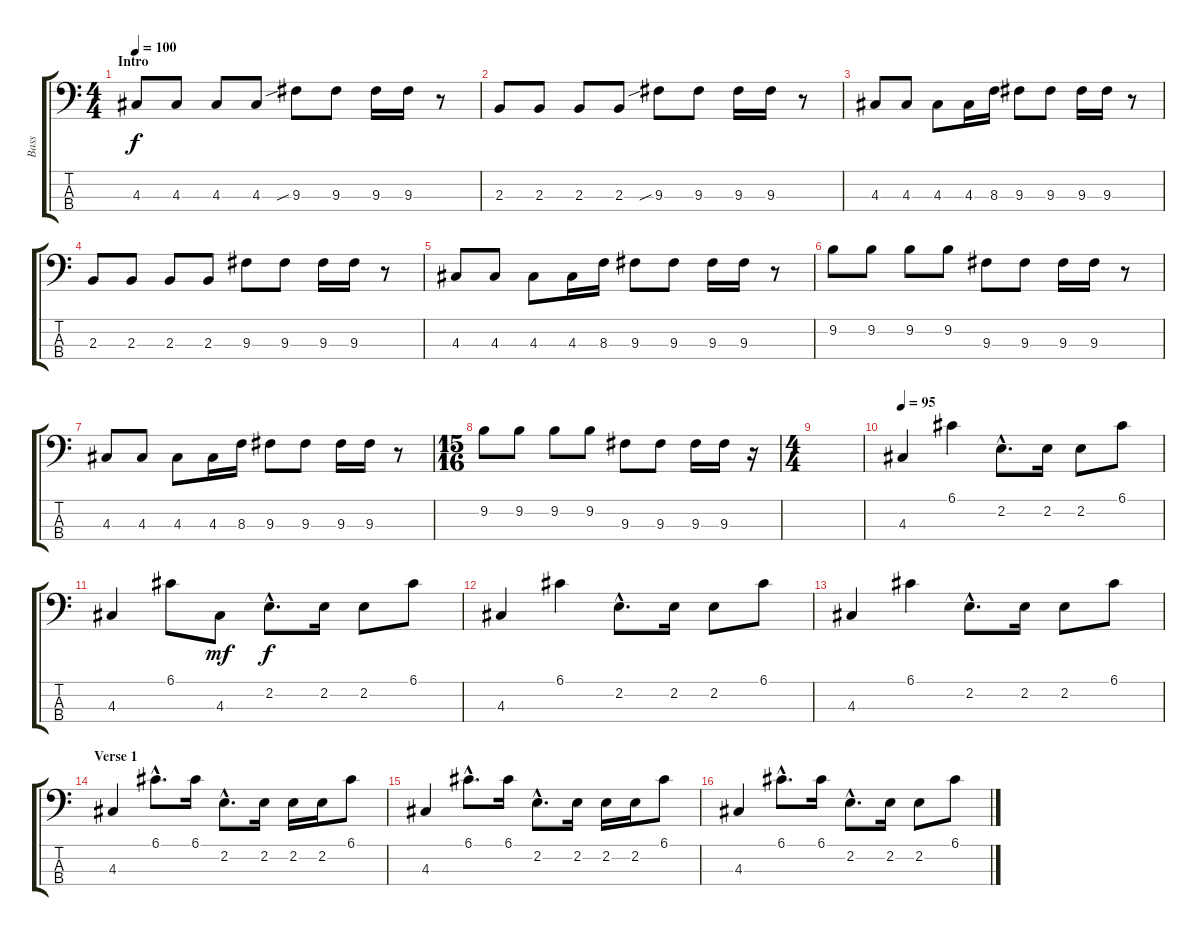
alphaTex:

\track ("Bass" "Bass") {instrument electricbassfinger}
\staff {score tabs}
\tuning (G2 D2 A1 E1) {hide}
\ts (4 4)
\section ("" "Intro")
\tempo 100
\clef f4
\ks c
4.3.8{dy f instrument electricbassfinger} 4.3.8 4.3.8 4.3.8 9.3{sib}.8 9.3.8 9.3.16 9.3.16 r.8 |
2.3.8 2.3.8 2.3.8 2.3.8 9.3{sib}.8 9.3.8 9.3.16 9.3.16 r.8 |
4.3.8 4.3.8 4.3.8 4.3.16 8.3.16 9.3.8 9.3.8 9.3.16 9.3.16 r.8 |
2.3.8 2.3.8 2.3.8 2.3.8 9.3.8 9.3.8 9.3.16 9.3.16 r.8 |
4.3.8 4.3.8 4.3.8 4.3.16 8.3.16 9.3.8 9.3.8 9.3.16 9.3.16 r.8 |
9.2.8 9.2.8 9.2.8 9.2.8 9.3.8 9.3.8 9.3.16 9.3.16 r.8 |
4.3.8 4.3.8 4.3.8 4.3.16 8.3.16 9.3.8 9.3.8 9.3.16 9.3.16 r.8 |
\ts (15 16)
9.2.8 9.2.8 9.2.8 9.2.8 9.3.8 9.3.8 9.3.16 9.3.16 r.16 |
\ts (4 4)
|
\tempo 95
4.3.4 6.1.4 2.2{hac}.8{d} 2.2.16 2.2.8 6.1.8 |
4.3.4 6.1.8 4.3.8{dy mf} 2.2{hac}.8{d dy f} 2.2.16 2.2.8 6.1.8 |
4.3.4 6.1.4 2.2{hac}.8{d} 2.2.16 2.2.8 6.1.8 |
4.3.4 6.1.4 2.2{hac}.8{d} 2.2.16 2.2.8 6.1.8 |
\section ("" "Verse 1")
4.3.4 6.1{hac}.8{d} 6.1.16 2.2{hac}.8{d} 2.2.16 2.2.16 2.2.16 6.1.8 |
4.3.4 6.1{hac}.8{d} 6.1.16 2.2{hac}.8{d} 2.2.16 2.2.16 2.2.16 6.1.8 |
4.3.4 6.1{hac}.8{d} 6.1.16 2.2{hac}.8{d} 2.2.16 2.2.8 6.1.8
